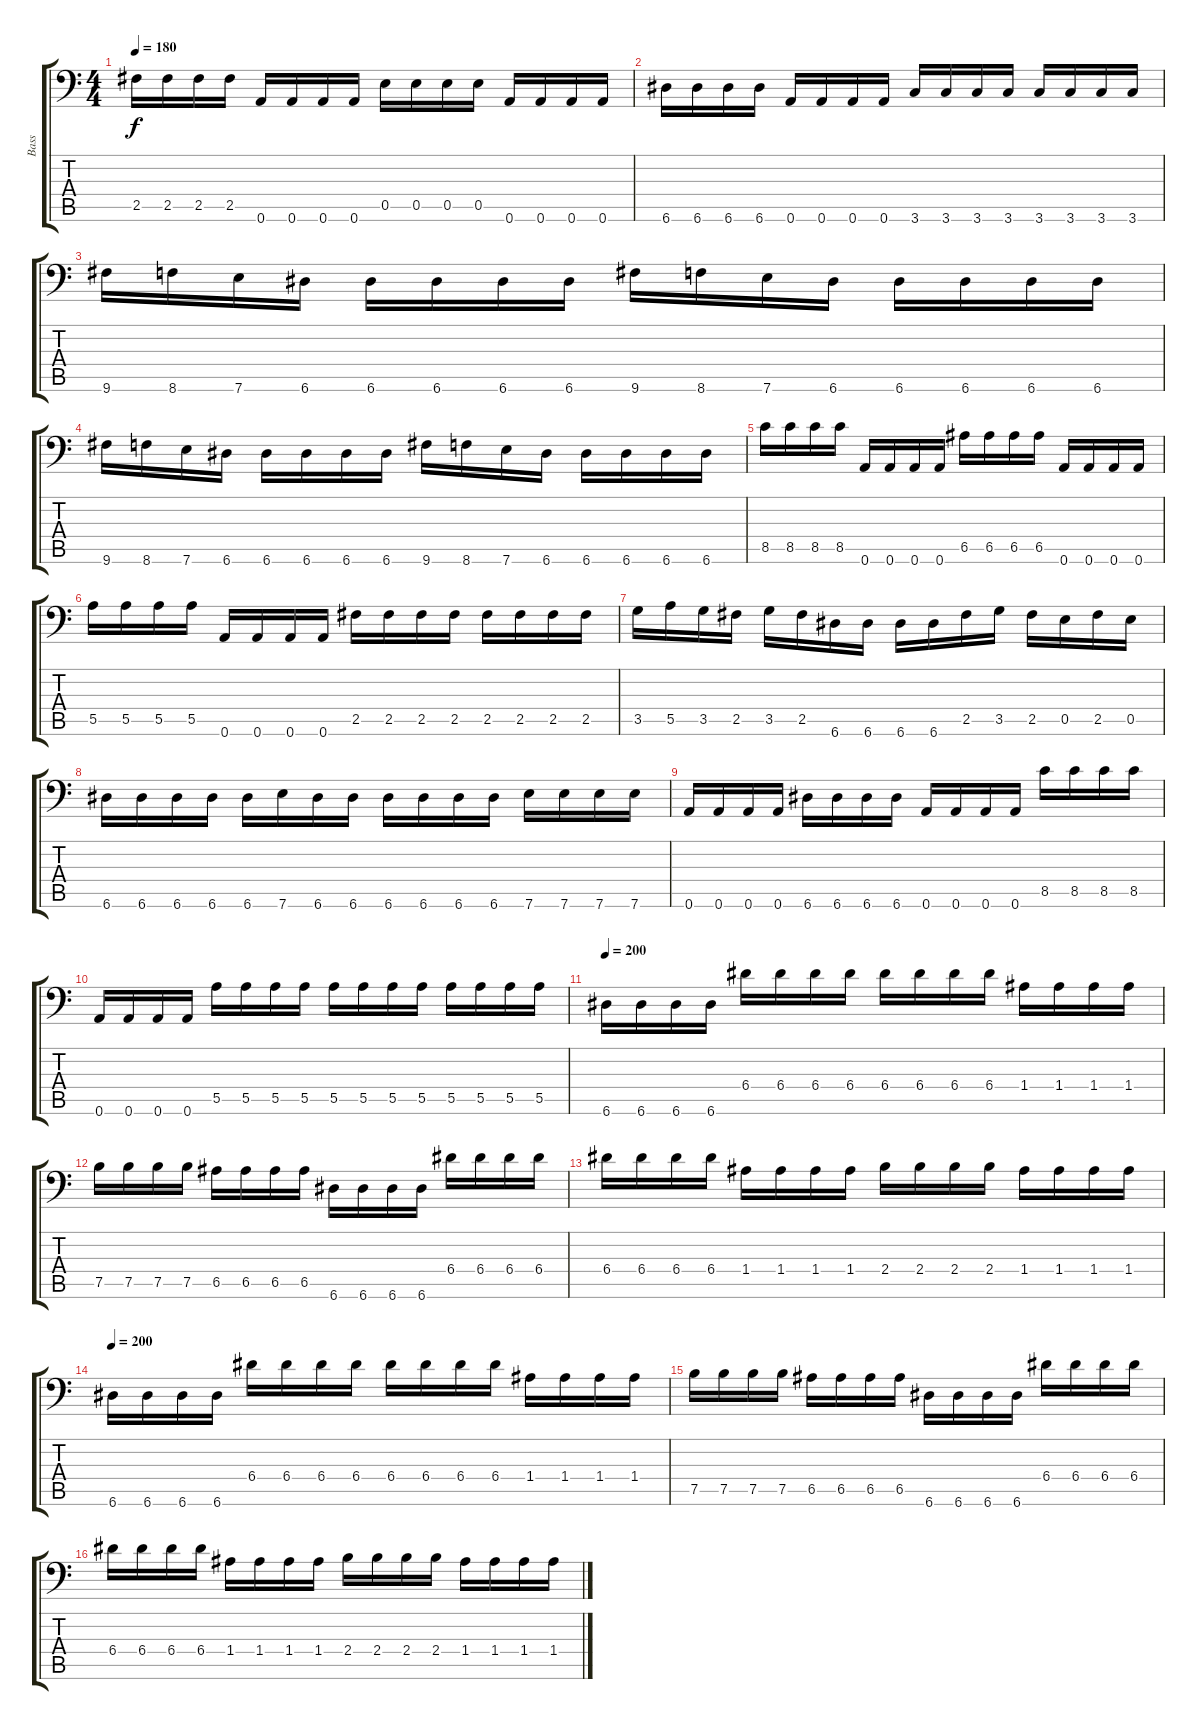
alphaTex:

\track ("Bass" "Bass") {instrument electricbasspick}
\staff {score tabs}
\tuning (B3 Gb3 D3 A2 E2 A1) {hide}
\ts (4 4)
\tempo 180
\clef f4
\ks c
2.5.16{dy f} 2.5.16 2.5.16 2.5.16 0.6.16 0.6.16 0.6.16 0.6.16 0.5.16 0.5.16 0.5.16 0.5.16 0.6.16 0.6.16 0.6.16 0.6.16 |
6.6.16 6.6.16 6.6.16 6.6.16 0.6.16 0.6.16 0.6.16 0.6.16 3.6.16 3.6.16 3.6.16 3.6.16 3.6.16 3.6.16 3.6.16 3.6.16 |
9.6.16 8.6.16 7.6.16 6.6.16 6.6.16 6.6.16 6.6.16 6.6.16 9.6.16 8.6.16 7.6.16 6.6.16 6.6.16 6.6.16 6.6.16 6.6.16 |
9.6.16 8.6.16 7.6.16 6.6.16 6.6.16 6.6.16 6.6.16 6.6.16 9.6.16 8.6.16 7.6.16 6.6.16 6.6.16 6.6.16 6.6.16 6.6.16 |
8.5.16 8.5.16 8.5.16 8.5.16 0.6.16 0.6.16 0.6.16 0.6.16 6.5.16 6.5.16 6.5.16 6.5.16 0.6.16 0.6.16 0.6.16 0.6.16 |
5.5.16 5.5.16 5.5.16 5.5.16 0.6.16 0.6.16 0.6.16 0.6.16 2.5.16 2.5.16 2.5.16 2.5.16 2.5.16 2.5.16 2.5.16 2.5.16 |
3.5.16 5.5.16 3.5.16 2.5.16 3.5.16 2.5.16 6.6.16 6.6.16 6.6.16 6.6.16 2.5.16 3.5.16 2.5.16 0.5.16 2.5.16 0.5.16 |
6.6.16 6.6.16 6.6.16 6.6.16 6.6.16 7.6.16 6.6.16 6.6.16 6.6.16 6.6.16 6.6.16 6.6.16 7.6.16 7.6.16 7.6.16 7.6.16 |
0.6.16 0.6.16 0.6.16 0.6.16 6.6.16 6.6.16 6.6.16 6.6.16 0.6.16 0.6.16 0.6.16 0.6.16 8.5.16 8.5.16 8.5.16 8.5.16 |
0.6.16 0.6.16 0.6.16 0.6.16 5.5.16 5.5.16 5.5.16 5.5.16 5.5.16 5.5.16 5.5.16 5.5.16 5.5.16 5.5.16 5.5.16 5.5.16 |
\tempo 200
6.6.16 6.6.16 6.6.16 6.6.16 6.4.16 6.4.16 6.4.16 6.4.16 6.4.16 6.4.16 6.4.16 6.4.16 1.4.16 1.4.16 1.4.16 1.4.16 |
7.5.16 7.5.16 7.5.16 7.5.16 6.5.16 6.5.16 6.5.16 6.5.16 6.6.16 6.6.16 6.6.16 6.6.16 6.4.16 6.4.16 6.4.16 6.4.16 |
6.4.16 6.4.16 6.4.16 6.4.16 1.4.16 1.4.16 1.4.16 1.4.16 2.4.16 2.4.16 2.4.16 2.4.16 1.4.16 1.4.16 1.4.16 1.4.16 |
\tempo 200
6.6.16 6.6.16 6.6.16 6.6.16 6.4.16 6.4.16 6.4.16 6.4.16 6.4.16 6.4.16 6.4.16 6.4.16 1.4.16 1.4.16 1.4.16 1.4.16 |
7.5.16 7.5.16 7.5.16 7.5.16 6.5.16 6.5.16 6.5.16 6.5.16 6.6.16 6.6.16 6.6.16 6.6.16 6.4.16 6.4.16 6.4.16 6.4.16 |
6.4.16 6.4.16 6.4.16 6.4.16 1.4.16 1.4.16 1.4.16 1.4.16 2.4.16 2.4.16 2.4.16 2.4.16 1.4.16 1.4.16 1.4.16 1.4.16
